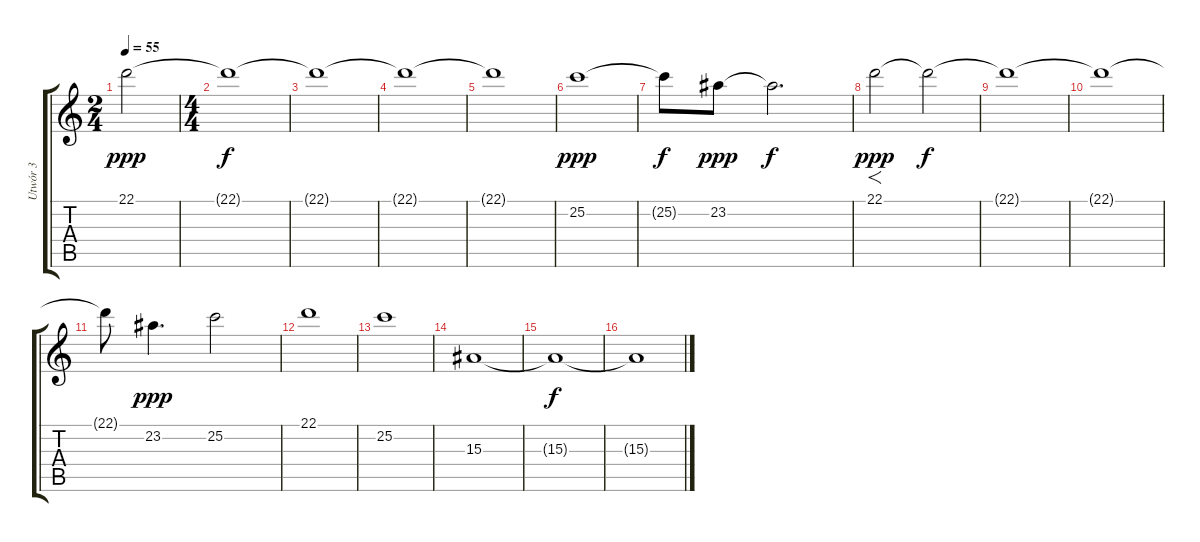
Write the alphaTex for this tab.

\track ("Utwór 3" "Utwór 3") {instrument stringensemble1}
\staff {score tabs}
\tuning (E4 B3 G3 D3 A2 E2) {hide}
\ts (2 4)
\tempo 55
\clef g2
\ks c
22.1.2{dy ppp} |
\ts (4 4)
22.1{t}.1{dy f volume 14} |
22.1{t}.1 |
22.1{t}.1{volume 10} |
22.1{t}.1 |
25.2.1{dy ppp volume 13} |
25.2{t}.8{dy f} 23.2.8{dy ppp volume 4} 23.2{t}.2{d dy f} |
22.1.2{f dy ppp volume 11} 22.1{t}.2{dy f} |
22.1{t}.1 |
22.1{t}.1 |
22.1{t}.8 23.2.4{d dy ppp} 25.2.2 |
22.1.1 |
25.2.1 |
15.3.1 |
15.3{t}.1{dy f} |
15.3{t}.1
